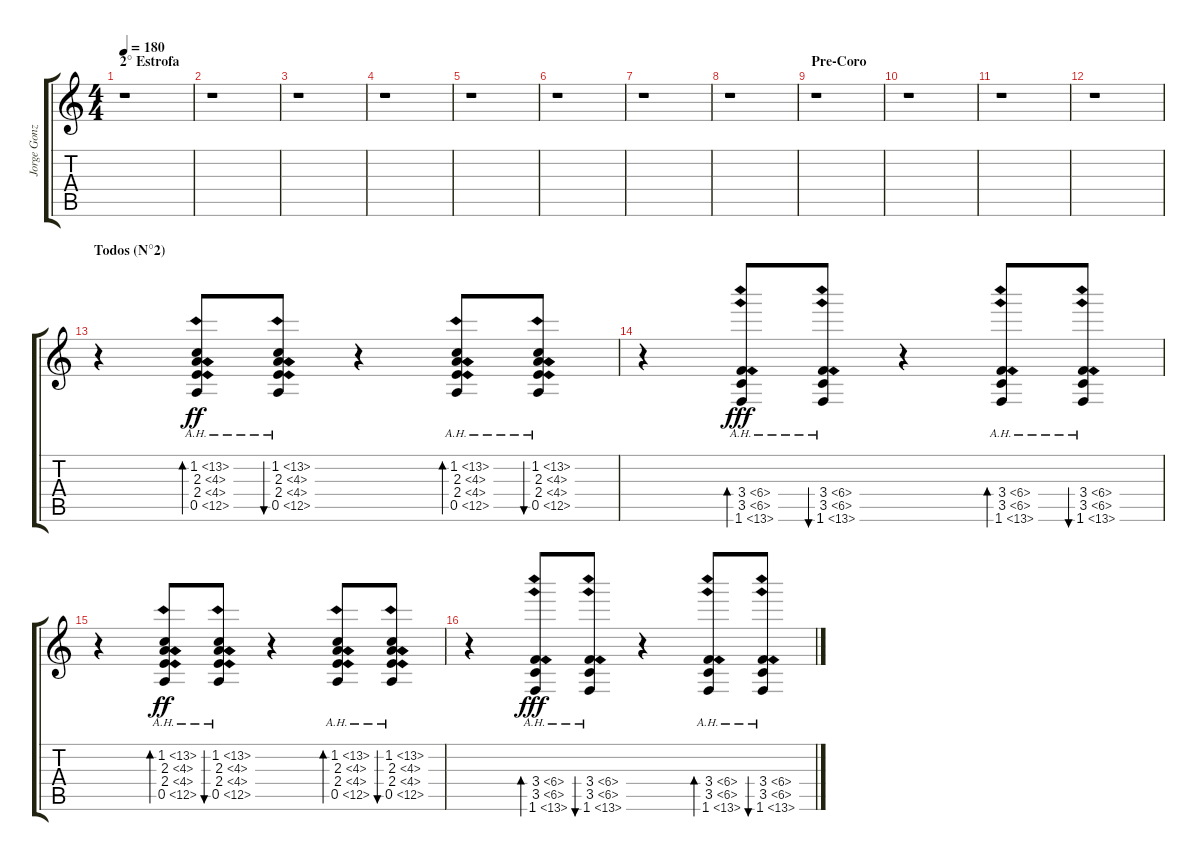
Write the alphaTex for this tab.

\track ("Jorge González (Charango)" "Jorge Gonz") {instrument acousticguitarnylon}
\staff {score tabs}
\tuning (E4 B3 G3 D3 A2 E2) {hide}
\ts (4 4)
\section ("" "2° Estrofa")
\tempo 180
\clef g2
\ks c
r.1{dy fff} |
r.1 |
r.1 |
r.1 |
r.1 |
r.1 |
r.1 |
r.1 |
\section ("" "Pre-Coro ")
r.1 |
r.1 |
r.1 |
r.1 |
\section ("" "Todos (N°2)")
r.4 (1.2{ah 12} 2.3{ah 2} 2.4{ah 2} 0.5{ah 12}).8{bd 240 dy ff} (1.2{ah 12} 2.3{ah 2} 2.4{ah 2} 0.5{ah 12}).8{bu 240} r.4 (1.2{ah 12} 2.3{ah 2} 2.4{ah 2} 0.5{ah 12}).8{bd 240} (1.2{ah 12} 2.3{ah 2} 2.4{ah 2} 0.5{ah 12}).8{bu 240} |
r.4 (3.4{ah 3} 3.5{ah 3} 1.6{ah 12}).8{bd 240 dy fff} (3.4{ah 3} 3.5{ah 3} 1.6{ah 12}).8{bu 240} r.4 (3.4{ah 3} 3.5{ah 3} 1.6{ah 12}).8{bd 240} (3.4{ah 3} 3.5{ah 3} 1.6{ah 12}).8{bu 240} |
r.4 (1.2{ah 12} 2.3{ah 2} 2.4{ah 2} 0.5{ah 12}).8{bd 240 dy ff} (1.2{ah 12} 2.3{ah 2} 2.4{ah 2} 0.5{ah 12}).8{bu 240} r.4 (1.2{ah 12} 2.3{ah 2} 2.4{ah 2} 0.5{ah 12}).8{bd 240} (1.2{ah 12} 2.3{ah 2} 2.4{ah 2} 0.5{ah 12}).8{bu 240} |
r.4 (3.4{ah 3} 3.5{ah 3} 1.6{ah 12}).8{bd 240 dy fff} (3.4{ah 3} 3.5{ah 3} 1.6{ah 12}).8{bu 240} r.4 (3.4{ah 3} 3.5{ah 3} 1.6{ah 12}).8{bd 240} (3.4{ah 3} 3.5{ah 3} 1.6{ah 12}).8{bu 240}
